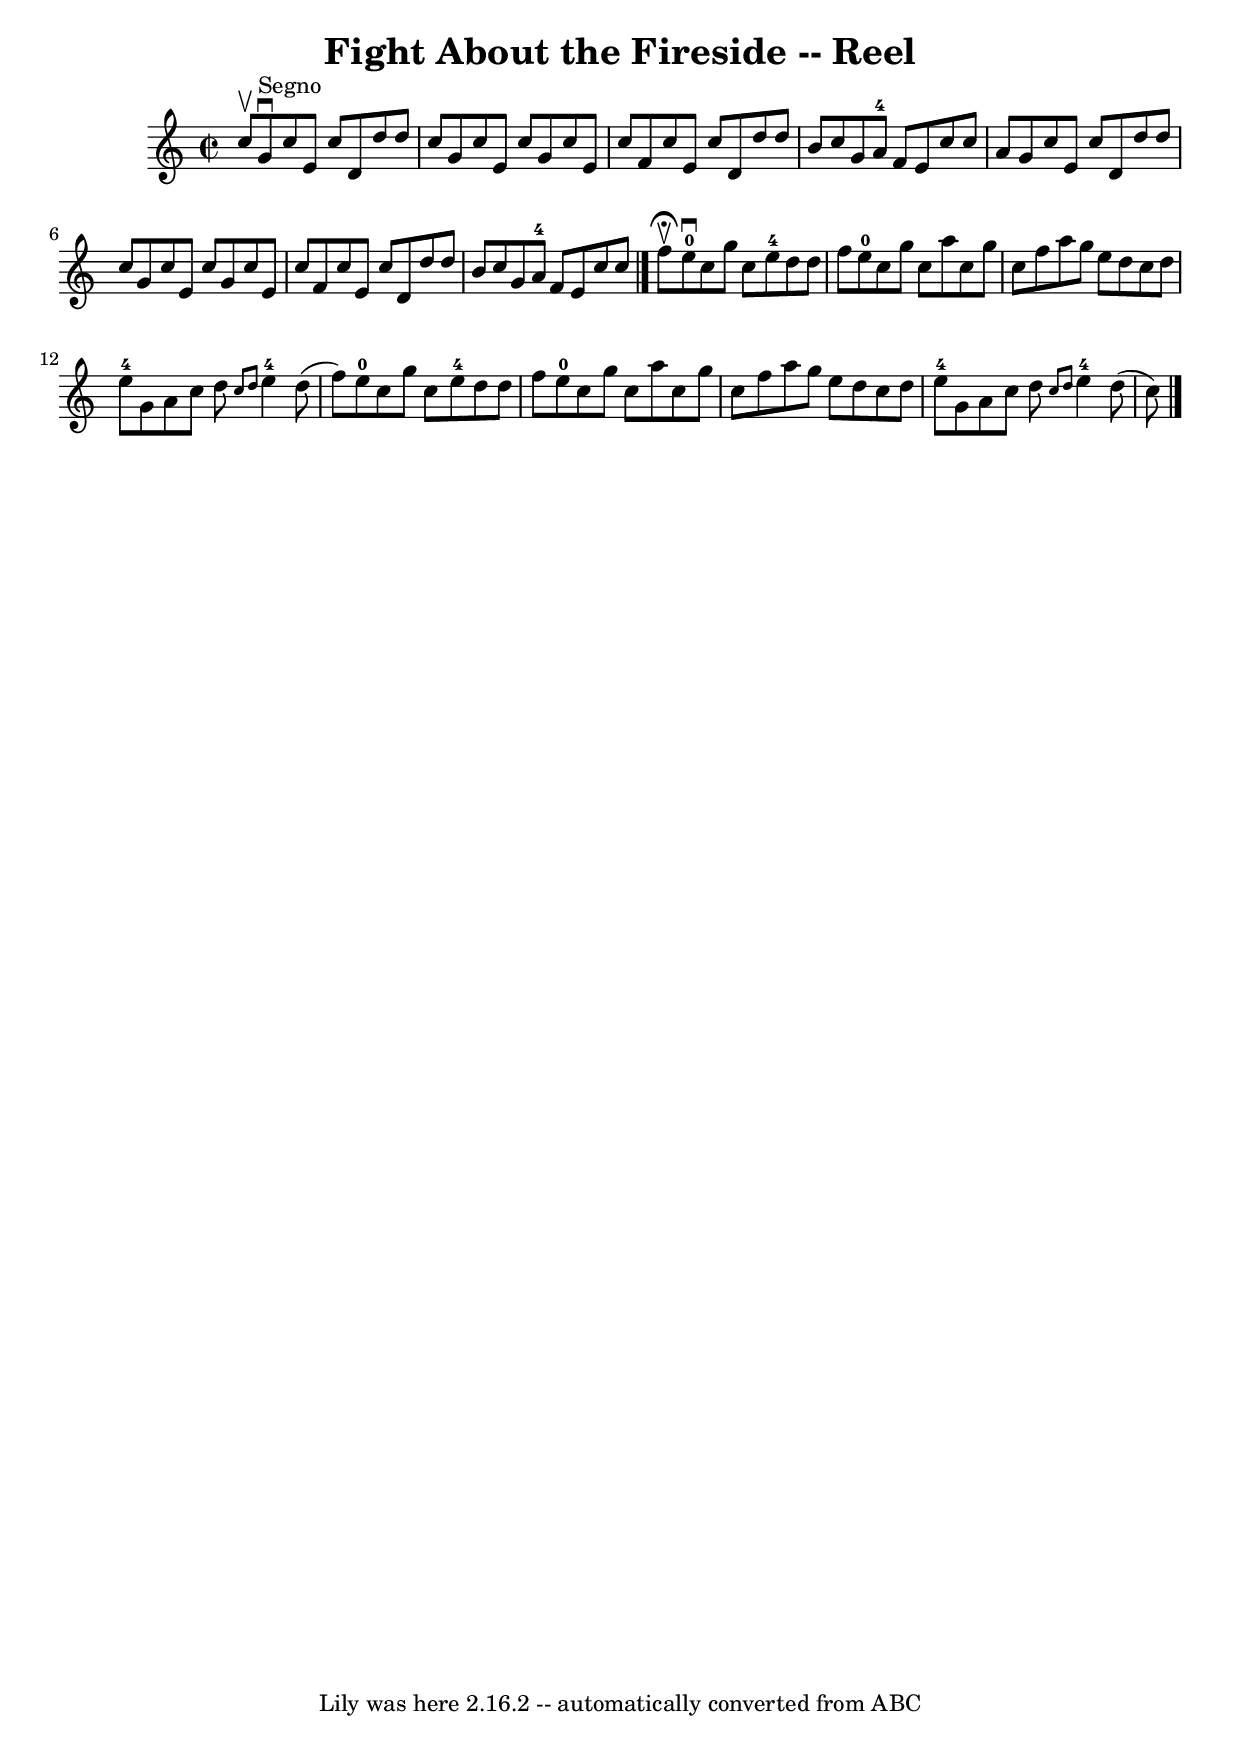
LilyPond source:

\version "2.16.2"
\include "Mammoth.ily"
\header {
  %% book = "Ryan's Mammoth Collection"
  crossRefNumber = "1"
  footnotes = "\\\\358"
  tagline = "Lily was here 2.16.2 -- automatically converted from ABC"
  title = "Fight About the Fireside -- Reel"

}
voicedefault =  {


  \override Staff.TimeSignature #'style = #'C
  \time 2/2 
  \key c \major c''8^\upbow   |
  g'8^"Segno"^\downbow   
  c''8 e'8 c''8 d'8 d''8 d''8 c''8    |
  g'8 c''8    
  e'8 c''8 g'8 c''8 e'8 c''8    |
  f'8 c''8 e'8    
  c''8 d'8 d''8 d''8 b'8    |
  c''8 g'8 a'8-4 f'8  
  e'8 c''8 c''8 a'8    |
  g'8 c''8 e'8 c''8 d'8  
  d''8 d''8 c''8    |
  g'8 c''8 e'8 c''8 g'8 c''8  
  e'8 c''8    |
  f'8 c''8 e'8 c''8 d'8 d''8 d''8   
  b'8    |
  c''8 g'8 a'8-4 f'8 e'8 c''8 c''8    
  \bar "|." f''8^\fermata^\upbow |
  e''8-0^\downbow c''8    
  g''8 c''8 e''8-4 d''8 d''8 f''8    |
  e''8-0   
  c''8 g''8 c''8 a''8 c''8 g''8 c''8    |
  f''8 a''8 
  g''8 e''8 d''8 c''8 d''8 e''8-4   |
  g'8    
  a'8 c''8 d''8  \grace { c''8 d''8  
			} e''4-4 d''8 (f''8  
  -)   |
  e''8-0 c''8 g''8 c''8 e''8-4 d''8    
  d''8 f''8    |
  e''8-0 c''8 g''8 c''8 a''8 c''8   
  g''8 c''8    |
  f''8 a''8 g''8 e''8 d''8 c''8    
  d''8 e''8-4   |
  g'8 a'8 c''8 d''8  \grace { c''8 
			      d''8  
			    } e''4-4 d''8 (c''8)       \bar "|."   

}

\score{
  <<

    \context Staff="default"
    {
      \voicedefault 
      
    }

  >>
  \layout {
    
  }
  \midi {
  }

}
